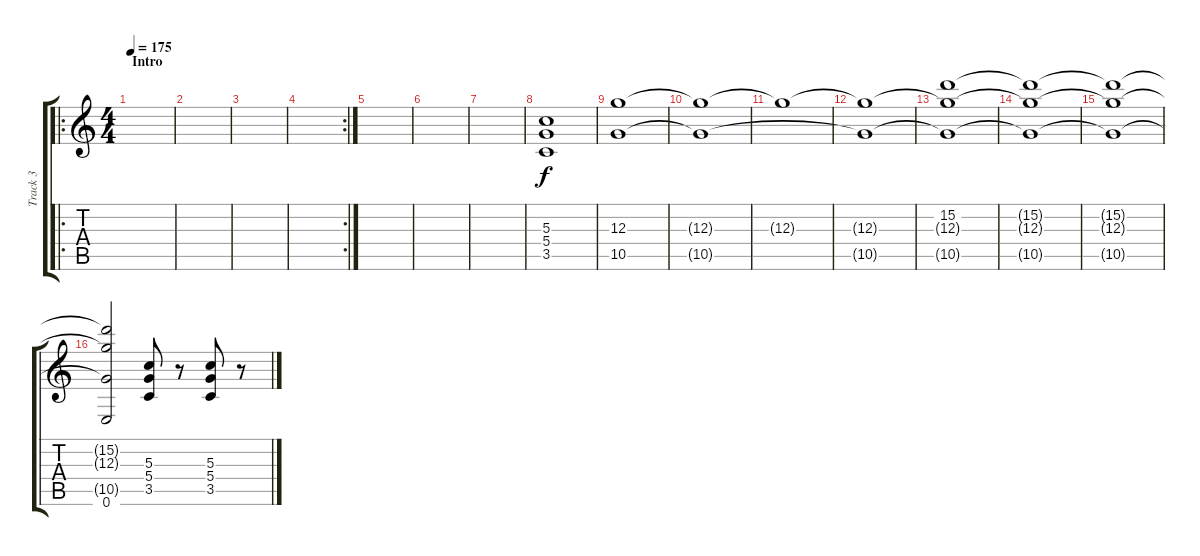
\track ("Track 3" "Track 3") {instrument distortionguitar}
\staff {score tabs}
\tuning (E4 B3 G3 D3 A2 E2) {hide}
\ro
\ts (4 4)
\section ("" "Intro")
\tempo 175
\clef g2
\ks c
|
|
|
\rc 2
|
|
|
|
(5.3 5.4 3.5).1 |
(12.3 10.5).1 |
(12.3{t} 10.5{t}).1 |
12.3{t}.1 |
(12.3{t} 10.5{t}).1 |
(15.2 12.3{t} 10.5{t}).1 |
(15.2{t} 12.3{t} 10.5{t}).1 |
(15.2{t} 12.3{t} 10.5{t}).1 |
(15.2{t} 12.3{t} 10.5{t} 0.6).2 (5.3 5.4 3.5).8 r.8 (5.3 5.4 3.5).8 r.8
